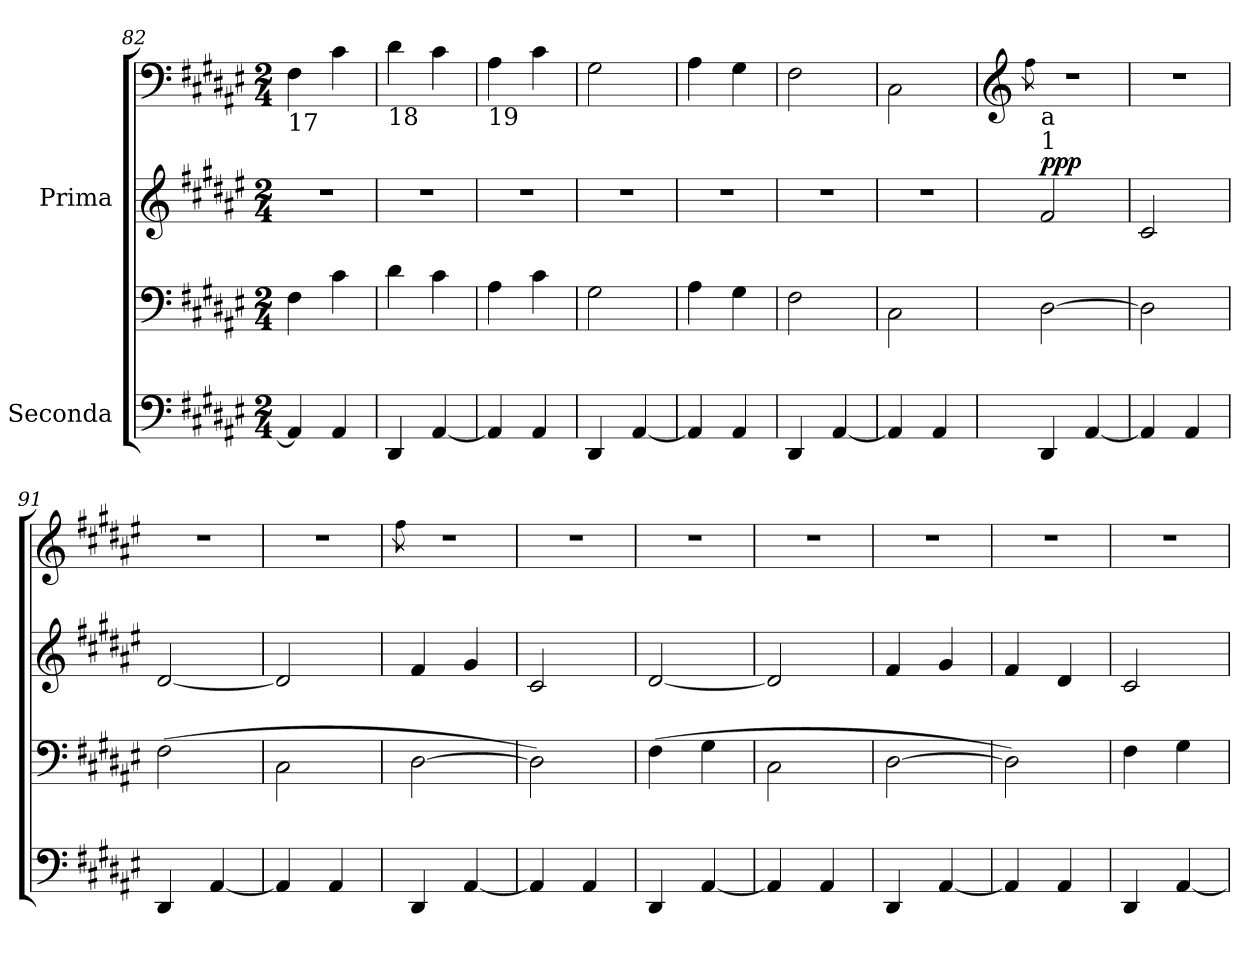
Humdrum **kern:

**kern	**kern	**kern	**kern	**dynam
*part2	*part2	*part1	*part1	*part1
*staff4	*staff3	*staff2	*staff1	*staff1/2
*I"Seconda	*	*I"Prima	*	*
*clefF4	*clefF4	*clefG2	*clefF4	*
*k[f#c#g#d#a#e#]	*k[f#c#g#d#a#e#]	*k[f#c#g#d#a#e#]	*k[f#c#g#d#a#e#]	*
*M2/4	*M2/4	*M2/4	*M2/4	*
=82	=82	=82	=82	=82
!	!	!	!LO:TX:b:t=17	!
4AA#/]	4F#\	2r	4F#\	.
4AA#/	4c#\	.	4c#\	.
=83	=83	=83	=83	=83
!	!	!	!LO:TX:b:t=18	!
4DD#/	4d#\	2r	4d#\	.
[4AA#/	4c#\	.	4c#\	.
=84	=84	=84	=84	=84
!	!	!	!LO:TX:b:t=19	!
4AA#/]	4A#\	2r	4A#\	.
4AA#/	4c#\	.	4c#\	.
!!LO:LB:g=z
=85	=85	=85	=85	=85
4DD#/	2G#\	2r	2G#\	.
[4AA#/	.	.	.	.
=86	=86	=86	=86	=86
4AA#/]	4A#\	2r	4A#\	.
4AA#/	4G#\	.	4G#\	.
=87	=87	=87	=87	=87
4DD#/	2F#\	2r	2F#\	.
[4AA#/	.	.	.	.
=88	=88	=88	=88	=88
4AA#/]	2C#\	2r	2C#\	.
4AA#/	.	.	.	.
=89	=89	=89	=89	=89
*	*	*	*clefG2	*
*	*	*	*^	*
.	.	.	.	(>8qff#\	.
!	!	!LO:TX:a:t=1	!	!	!
!	!	!LO:TX:a:t=a	!	!	!
!	!	!	!	!	!LO:DY:a=2
4DD#/	[2D#\	2f#/)	2r	2ryy	ppp
[4AA#/	.	.	.	.	.
*	*	*	*v	*v	*
=90	=90	=90	=90	=90
4AA#/]	2D#\]	2c#/	2r	.
4AA#/	.	.	.	.
=91	=91	=91	=91	=91
4DD#/	(>2F#\	[2d#/	2r	.
[4AA#/	.	.	.	.
=92	=92	=92	=92	=92
4AA#/]	2C#\	2d#/]	2r	.
4AA#/	.	.	.	.
=93	=93	=93	=93	=93
*	*	*	*^	*
.	.	.	.	(>8qff#\	.
4DD#/	[2D#\	4f#/)	2r	2ryy	.
[4AA#/	.	4g#/	.	.	.
*	*	*	*v	*v	*
=94	=94	=94	=94	=94
4AA#/]	2D#\])	2c#/	2r	.
4AA#/	.	.	.	.
!!LO:LB:g=z
=95	=95	=95	=95	=95
4DD#/	(>4F#\	[2d#/	2r	.
[4AA#/	4G#\	.	.	.
=96	=96	=96	=96	=96
4AA#/]	2C#\	2d#/]	2r	.
4AA#/	.	.	.	.
=97	=97	=97	=97	=97
4DD#/	[2D#\	4f#/	2r	.
[4AA#/	.	4g#/	.	.
=98	=98	=98	=98	=98
4AA#/]	2D#\])	4f#/	2r	.
4AA#/	.	4d#/	.	.
=99	=99	=99	=99	=99
4DD#/	4F#\	2c#/	2r	.
[4AA#/	4G#\	.	.	.
=	=	=	=	=
*-	*-	*-	*-	*-
